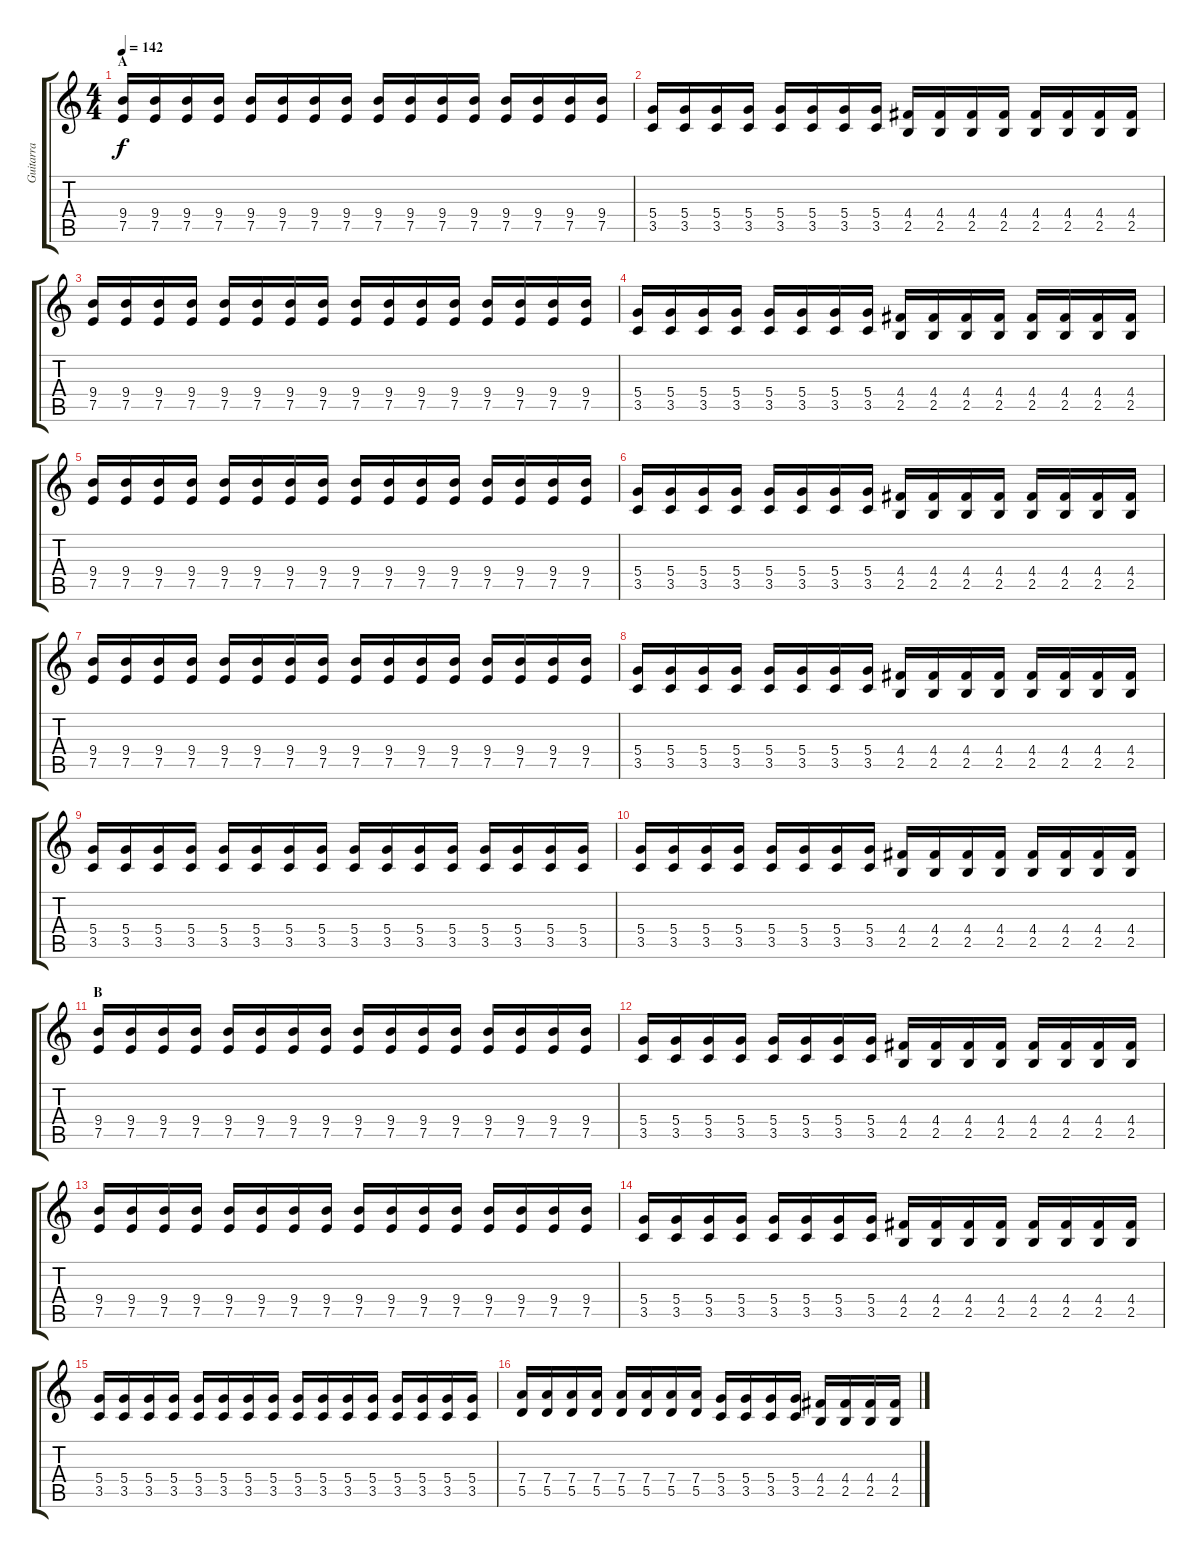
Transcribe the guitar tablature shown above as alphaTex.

\track ("Guitarra" "Guitarra") {instrument distortionguitar}
\staff {score tabs}
\tuning (E4 B3 G3 D3 A2 E2) {hide}
\ts (4 4)
\section ("" "A")
\tempo 142
\clef g2
\ks c
(9.4 7.5).16{dy f instrument distortionguitar} (9.4 7.5).16 (9.4 7.5).16 (9.4 7.5).16 (9.4 7.5).16 (9.4 7.5).16 (9.4 7.5).16 (9.4 7.5).16 (9.4 7.5).16 (9.4 7.5).16 (9.4 7.5).16 (9.4 7.5).16 (9.4 7.5).16 (9.4 7.5).16 (9.4 7.5).16 (9.4 7.5).16 |
(5.4 3.5).16 (5.4 3.5).16 (5.4 3.5).16 (5.4 3.5).16 (5.4 3.5).16 (5.4 3.5).16 (5.4 3.5).16 (5.4 3.5).16 (4.4 2.5).16 (4.4 2.5).16 (4.4 2.5).16 (4.4 2.5).16 (4.4 2.5).16 (4.4 2.5).16 (4.4 2.5).16 (4.4 2.5).16 |
(9.4 7.5).16 (9.4 7.5).16 (9.4 7.5).16 (9.4 7.5).16 (9.4 7.5).16 (9.4 7.5).16 (9.4 7.5).16 (9.4 7.5).16 (9.4 7.5).16 (9.4 7.5).16 (9.4 7.5).16 (9.4 7.5).16 (9.4 7.5).16 (9.4 7.5).16 (9.4 7.5).16 (9.4 7.5).16 |
(5.4 3.5).16 (5.4 3.5).16 (5.4 3.5).16 (5.4 3.5).16 (5.4 3.5).16 (5.4 3.5).16 (5.4 3.5).16 (5.4 3.5).16 (4.4 2.5).16 (4.4 2.5).16 (4.4 2.5).16 (4.4 2.5).16 (4.4 2.5).16 (4.4 2.5).16 (4.4 2.5).16 (4.4 2.5).16 |
(9.4 7.5).16 (9.4 7.5).16 (9.4 7.5).16 (9.4 7.5).16 (9.4 7.5).16 (9.4 7.5).16 (9.4 7.5).16 (9.4 7.5).16 (9.4 7.5).16 (9.4 7.5).16 (9.4 7.5).16 (9.4 7.5).16 (9.4 7.5).16 (9.4 7.5).16 (9.4 7.5).16 (9.4 7.5).16 |
(5.4 3.5).16 (5.4 3.5).16 (5.4 3.5).16 (5.4 3.5).16 (5.4 3.5).16 (5.4 3.5).16 (5.4 3.5).16 (5.4 3.5).16 (4.4 2.5).16 (4.4 2.5).16 (4.4 2.5).16 (4.4 2.5).16 (4.4 2.5).16 (4.4 2.5).16 (4.4 2.5).16 (4.4 2.5).16 |
(9.4 7.5).16 (9.4 7.5).16 (9.4 7.5).16 (9.4 7.5).16 (9.4 7.5).16 (9.4 7.5).16 (9.4 7.5).16 (9.4 7.5).16 (9.4 7.5).16 (9.4 7.5).16 (9.4 7.5).16 (9.4 7.5).16 (9.4 7.5).16 (9.4 7.5).16 (9.4 7.5).16 (9.4 7.5).16 |
(5.4 3.5).16 (5.4 3.5).16 (5.4 3.5).16 (5.4 3.5).16 (5.4 3.5).16 (5.4 3.5).16 (5.4 3.5).16 (5.4 3.5).16 (4.4 2.5).16 (4.4 2.5).16 (4.4 2.5).16 (4.4 2.5).16 (4.4 2.5).16 (4.4 2.5).16 (4.4 2.5).16 (4.4 2.5).16 |
(5.4 3.5).16 (5.4 3.5).16 (5.4 3.5).16 (5.4 3.5).16 (5.4 3.5).16 (5.4 3.5).16 (5.4 3.5).16 (5.4 3.5).16 (5.4 3.5).16 (5.4 3.5).16 (5.4 3.5).16 (5.4 3.5).16 (5.4 3.5).16 (5.4 3.5).16 (5.4 3.5).16 (5.4 3.5).16 |
(5.4 3.5).16 (5.4 3.5).16 (5.4 3.5).16 (5.4 3.5).16 (5.4 3.5).16 (5.4 3.5).16 (5.4 3.5).16 (5.4 3.5).16 (4.4 2.5).16 (4.4 2.5).16 (4.4 2.5).16 (4.4 2.5).16 (4.4 2.5).16 (4.4 2.5).16 (4.4 2.5).16 (4.4 2.5).16 |
\section ("" "B")
(9.4 7.5).16 (9.4 7.5).16 (9.4 7.5).16 (9.4 7.5).16 (9.4 7.5).16 (9.4 7.5).16 (9.4 7.5).16 (9.4 7.5).16 (9.4 7.5).16 (9.4 7.5).16 (9.4 7.5).16 (9.4 7.5).16 (9.4 7.5).16 (9.4 7.5).16 (9.4 7.5).16 (9.4 7.5).16 |
(5.4 3.5).16 (5.4 3.5).16 (5.4 3.5).16 (5.4 3.5).16 (5.4 3.5).16 (5.4 3.5).16 (5.4 3.5).16 (5.4 3.5).16 (4.4 2.5).16 (4.4 2.5).16 (4.4 2.5).16 (4.4 2.5).16 (4.4 2.5).16 (4.4 2.5).16 (4.4 2.5).16 (4.4 2.5).16 |
(9.4 7.5).16 (9.4 7.5).16 (9.4 7.5).16 (9.4 7.5).16 (9.4 7.5).16 (9.4 7.5).16 (9.4 7.5).16 (9.4 7.5).16 (9.4 7.5).16 (9.4 7.5).16 (9.4 7.5).16 (9.4 7.5).16 (9.4 7.5).16 (9.4 7.5).16 (9.4 7.5).16 (9.4 7.5).16 |
(5.4 3.5).16 (5.4 3.5).16 (5.4 3.5).16 (5.4 3.5).16 (5.4 3.5).16 (5.4 3.5).16 (5.4 3.5).16 (5.4 3.5).16 (4.4 2.5).16 (4.4 2.5).16 (4.4 2.5).16 (4.4 2.5).16 (4.4 2.5).16 (4.4 2.5).16 (4.4 2.5).16 (4.4 2.5).16 |
(5.4 3.5).16 (5.4 3.5).16 (5.4 3.5).16 (5.4 3.5).16 (5.4 3.5).16 (5.4 3.5).16 (5.4 3.5).16 (5.4 3.5).16 (5.4 3.5).16 (5.4 3.5).16 (5.4 3.5).16 (5.4 3.5).16 (5.4 3.5).16 (5.4 3.5).16 (5.4 3.5).16 (5.4 3.5).16 |
(7.4 5.5).16 (7.4 5.5).16 (7.4 5.5).16 (7.4 5.5).16 (7.4 5.5).16 (7.4 5.5).16 (7.4 5.5).16 (7.4 5.5).16 (5.4 3.5).16 (5.4 3.5).16 (5.4 3.5).16 (5.4 3.5).16 (4.4 2.5).16 (4.4 2.5).16 (4.4 2.5).16 (4.4 2.5).16
